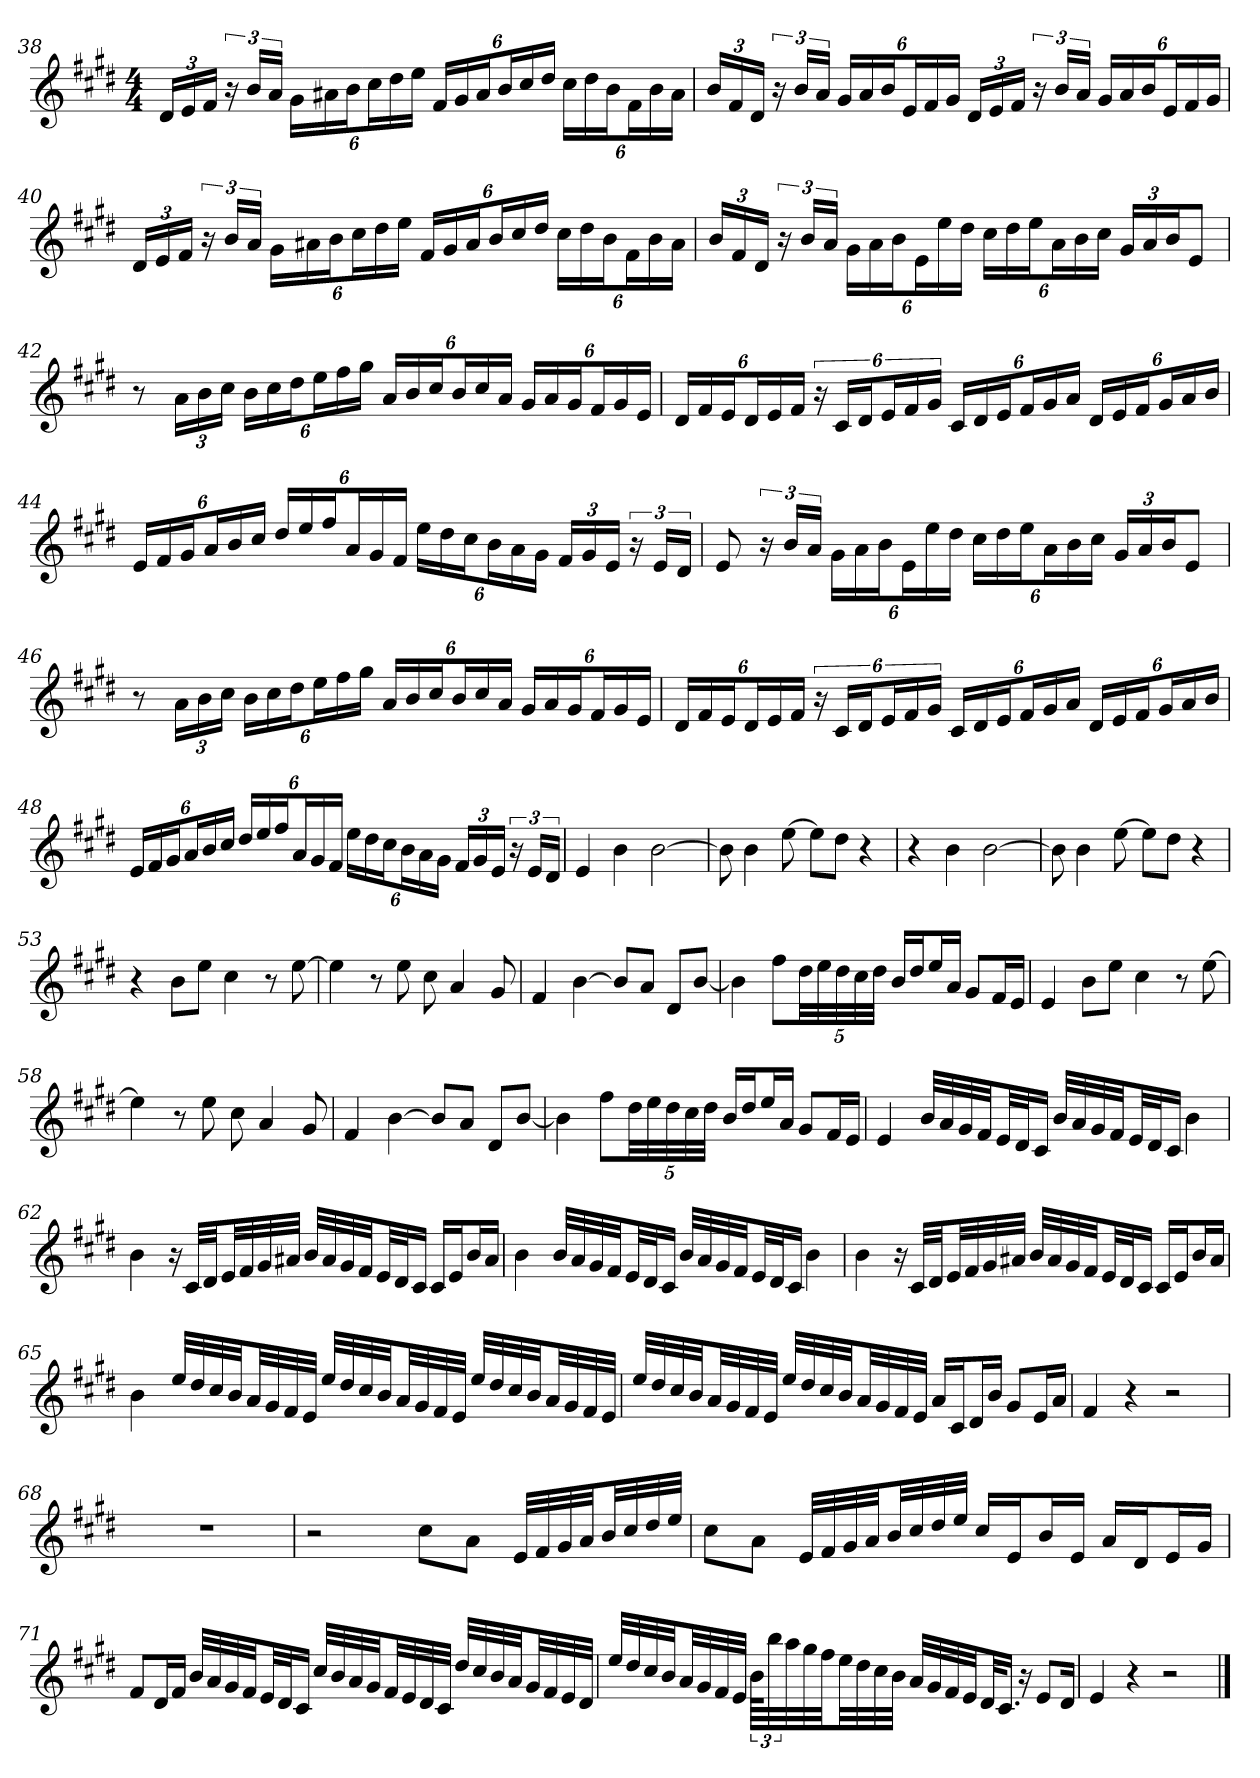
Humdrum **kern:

**kern
*part1
*staff1
*clefG2
*k[f#c#g#d#]
*E:
*M4/4
=38
24d#/LL
24e/
24f#/JJ
24r
24b/LL
24a/JJ
24g#\LL
24a#X\
24b\J
24cc#\L
24dd#\
24ee\JJ
24f#/LL
24g#/
24a#/J
24b/L
24cc#/
24dd#/JJ
24cc#\LL
24dd#\
24b\J
24f#\L
24b\
24a#\JJ
=39
24b/LL
24f#/
24d#/JJ
24r
24b/LL
24a/JJ
24g#/LL
24a/
24b/J
24e/L
24f#/
24g#/JJ
24d#/LL
24e/
24f#/JJ
24r
24b/LL
24a/JJ
24g#/LL
24a/
24b/J
24e/L
24f#/
24g#/JJ
=40
24d#/LL
24e/
24f#/JJ
24r
24b/LL
24a/JJ
24g#\LL
24a#X\
24b\J
24cc#\L
24dd#\
24ee\JJ
24f#/LL
24g#/
24a#/J
24b/L
24cc#/
24dd#/JJ
24cc#\LL
24dd#\
24b\J
24f#\L
24b\
24a#\JJ
=41
24b/LL
24f#/
24d#/JJ
24r
24b/LL
24a/JJ
24g#\LL
24a\
24b\J
24e\L
24ee\
24dd#\JJ
24cc#\LL
24dd#\
24ee\J
24a\L
24b\
24cc#\JJ
24g#/LL
24a/
24b/J
8e/J
=42
8r
24a\LL
24b\
24cc#\JJ
24b\LL
24cc#\
24dd#\J
24ee\L
24ff#\
24gg#\JJ
24a/LL
24b/
24cc#/J
24b/L
24cc#/
24a/JJ
24g#/LL
24a/
24g#/J
24f#/L
24g#/
24e/JJ
=43
24d#/LL
24f#/
24e/J
24d#/L
24e/
24f#/JJ
24r
24c#/LL
24d#/J
24e/L
24f#/
24g#/JJ
24c#/LL
24d#/
24e/J
24f#/L
24g#/
24a/JJ
24d#/LL
24e/
24f#/J
24g#/L
24a/
24b/JJ
=44
24e/LL
24f#/
24g#/J
24a/L
24b/
24cc#/JJ
24dd#/LL
24ee/
24ff#/J
24a/L
24g#/
24f#/JJ
24ee\LL
24dd#\
24cc#\J
24b\L
24a\
24g#\JJ
24f#/LL
24g#/
24e/JJ
24r
24e/LL
24d#/JJ
=45
8e
24r
24b/LL
24a/JJ
24g#\LL
24a\
24b\J
24e\L
24ee\
24dd#\JJ
24cc#\LL
24dd#\
24ee\J
24a\L
24b\
24cc#\JJ
24g#/LL
24a/
24b/J
8e/J
=46
8r
24a\LL
24b\
24cc#\JJ
24b\LL
24cc#\
24dd#\J
24ee\L
24ff#\
24gg#\JJ
24a/LL
24b/
24cc#/J
24b/L
24cc#/
24a/JJ
24g#/LL
24a/
24g#/J
24f#/L
24g#/
24e/JJ
=47
24d#/LL
24f#/
24e/J
24d#/L
24e/
24f#/JJ
24r
24c#/LL
24d#/J
24e/L
24f#/
24g#/JJ
24c#/LL
24d#/
24e/J
24f#/L
24g#/
24a/JJ
24d#/LL
24e/
24f#/J
24g#/L
24a/
24b/JJ
=48
24e/LL
24f#/
24g#/J
24a/L
24b/
24cc#/JJ
24dd#/LL
24ee/
24ff#/J
24a/L
24g#/
24f#/JJ
24ee\LL
24dd#\
24cc#\J
24b\L
24a\
24g#\JJ
24f#/LL
24g#/
24e/JJ
24r
24e/LL
24d#/JJ
=49
4e
4b
[2b
=50
8b]
4b
[8ee
8ee\L]
8dd#\J
4r
=51
4r
4b
[2b
=52
8b]
4b
[8ee
8ee\L]
8dd#\J
4r
=53
4r
8b\L
8ee\J
4cc#
8r
[8ee
=54
4ee]
8r
8ee
8cc#
4a
8g#
=55
4f#
[4b
8b/L]
8a/J
8d#/L
[8b/J
=56
4b]
8ff#\L
40dd#\LL
40ee\
40dd#\
40cc#\
40dd#\JJJ
16b/LL
16dd#/J
16ee/L
16a/JJ
8g#/L
16f#/L
16e/JJ
=57
4e
8b\L
8ee\J
4cc#
8r
[8ee
=58
4ee]
8r
8ee
8cc#
4a
8g#
=59
4f#
[4b
8b/L]
8a/J
8d#/L
[8b/J
=60
4b]
8ff#\L
40dd#\LL
40ee\
40dd#\
40cc#\
40dd#\JJJ
16b/LL
16dd#/J
16ee/L
16a/JJ
8g#/L
16f#/L
16e/JJ
=61
4e
32b/LLL
32a/
32g#/
32f#/JJ
32e/LL
32d#/J
16c#/JJ
32b/LLL
32a/
32g#/
32f#/JJ
32e/LL
32d#/J
16c#/JJ
4b
=62
4b
16r
32c#/LLL
32d#/JJ
32e/LL
32f#/
32g#/
32a#X/JJJ
32b/LLL
32a#/
32g#/
32f#/JJ
32e/LL
32d#/J
16c#/JJ
16c#/LL
16e/J
16b/L
16a#/JJ
=63
4b
32b/LLL
32a/
32g#/
32f#/JJ
32e/LL
32d#/J
16c#/JJ
32b/LLL
32a/
32g#/
32f#/JJ
32e/LL
32d#/J
16c#/JJ
4b
=64
4b
16r
32c#/LLL
32d#/JJ
32e/LL
32f#/
32g#/
32a#X/JJJ
32b/LLL
32a#/
32g#/
32f#/JJ
32e/LL
32d#/J
16c#/JJ
16c#/LL
16e/J
16b/L
16a#/JJ
=65
4b
32ee/LLL
32dd#/
32cc#/
32b/JJ
32a/LL
32g#/
32f#/
32e/JJJ
32ee/LLL
32dd#/
32cc#/
32b/JJ
32a/LL
32g#/
32f#/
32e/JJJ
32ee/LLL
32dd#/
32cc#/
32b/JJ
32a/LL
32g#/
32f#/
32e/JJJ
=66
32ee/LLL
32dd#/
32cc#/
32b/JJ
32a/LL
32g#/
32f#/
32e/JJJ
32ee/LLL
32dd#/
32cc#/
32b/JJ
32a/LL
32g#/
32f#/
32e/JJJ
16a/LL
16c#/J
16d#/L
16b/JJ
8g#/L
16e/L
16a/JJ
=67
4f#
4r
2r
=68
1r
=69
2r
8cc#\L
8a\J
32e/LLL
32f#/
32g#/
32a/JJ
32b/LL
32cc#/
32dd#/
32ee/JJJ
=70
8cc#\L
8a\J
32e/LLL
32f#/
32g#/
32a/JJ
32b/LL
32cc#/
32dd#/
32ee/JJJ
16cc#/LL
16e/J
16b/L
16e/JJ
16a/LL
16d#/J
16e/L
16g#/JJ
=71
8f#/L
16d#/L
16f#/JJ
32b/LLL
32a/
32g#/
32f#/JJ
32e/LL
32d#/J
16c#/JJ
32cc#/LLL
32b/
32a/
32g#/JJ
32f#/LL
32e/
32d#/
32c#/JJJ
32dd#/LLL
32cc#/
32b/
32a/JJ
32g#/LL
32f#/
32e/
32d#/JJJ
=72
32ee/LLL
32dd#/
32cc#/
32b/JJ
32a/LL
32g#/
32f#/
32e/JJJ
96b\KLLL
48bb\
32aa\
32gg#\
32ff#\JJ
32ee\LL
32dd#\
32cc#\
32b\JJJ
32a/LLL
32g#/
32f#/
32e/JJ
32d#/KL
16.c#/JJ
16r
8e/L
16d#/Jk
=73
4e
4r
2r
==
*-
